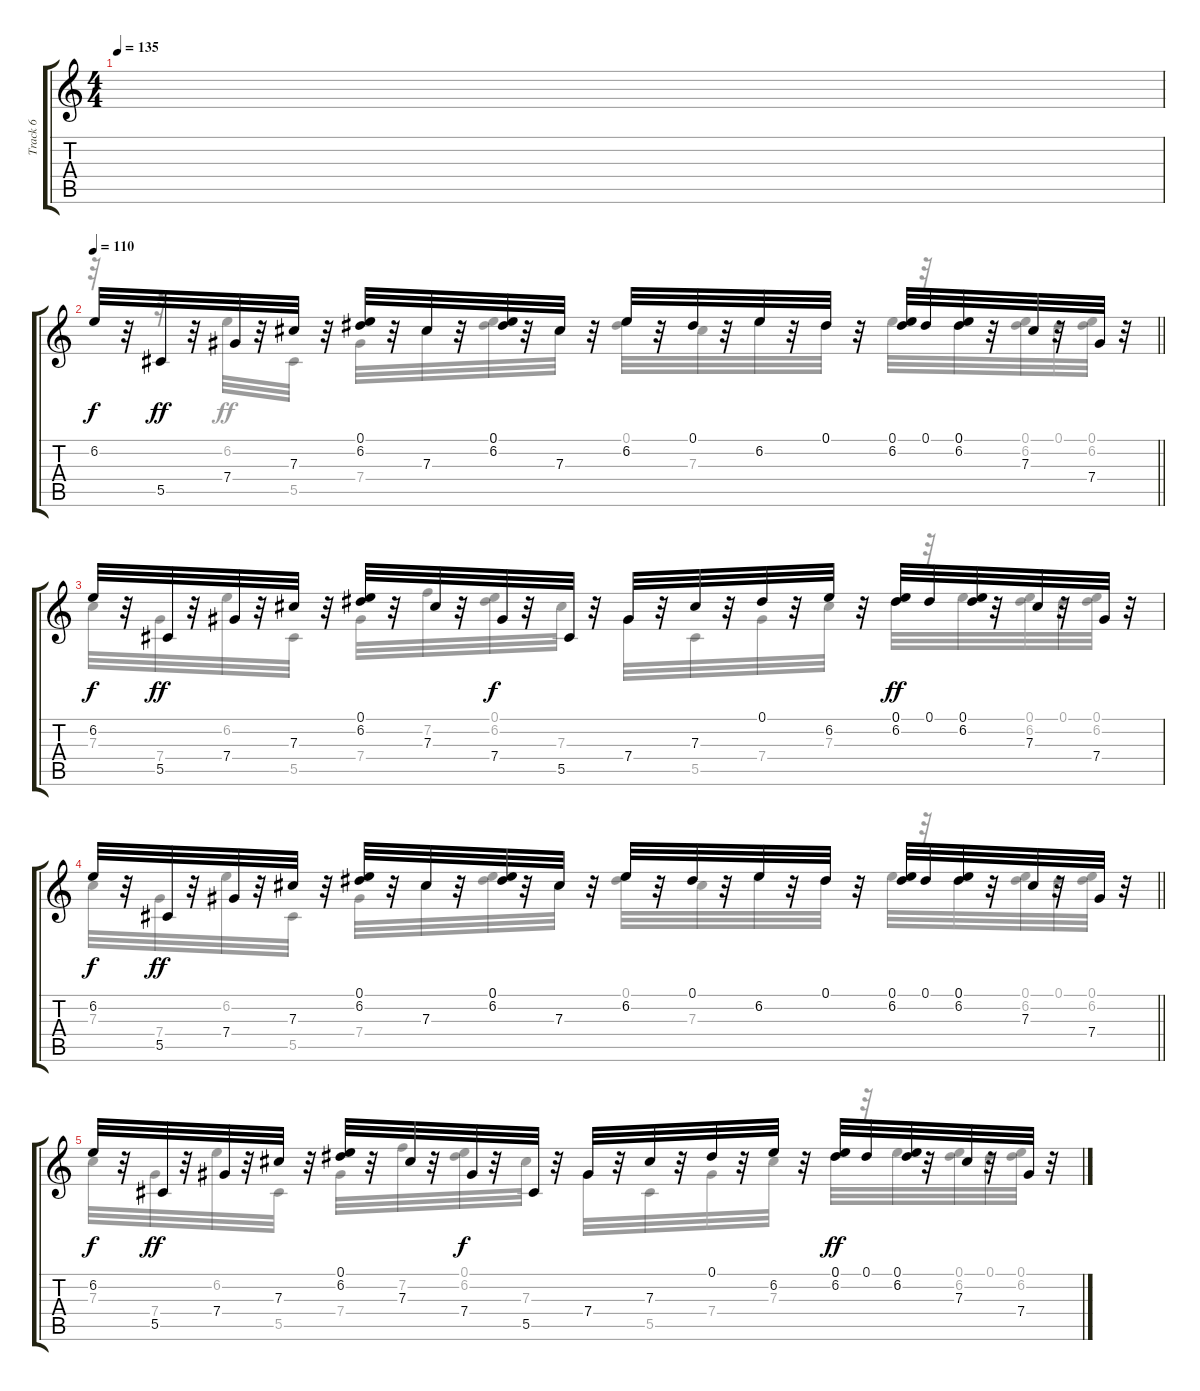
\track ("Track 6" "Track 6") {instrument acousticguitarsteel}
\staff {score tabs}
\tuning (Eb4 Bb3 Gb3 Db3 Ab2 Db2) {hide}
\voice
\ts (4 4)
\tempo 135
\clef g2
\ks c
|
\tempo 110
\barLineRight lightlight
6.2.32{volume 5 instrument lead1square} r.32 5.5.32{dy ff volume 11} r.32 7.4.32 r.32 7.3.32 r.32 (0.1 6.2).32 r.32 7.3.32 r.32 (0.1 6.2).32 r.32 7.3.32 r.32 6.2.32 r.32 0.1.32 r.32 6.2.32 r.32 0.1.32 r.32 (0.1 6.2).32 0.1.32 (0.1 6.2).32 r.32 7.3.32 r.32 7.4.32 r.32 |
6.2.32{dy f} r.32 5.5.32{dy ff} r.32 7.4.32 r.32 7.3.32 r.32 (0.1 6.2).32 r.32 7.3.32 r.32 7.4.32{dy f} r.32 5.5.32 r.32 7.4.32 r.32 7.3.32 r.32 0.1.32 r.32 6.2.32 r.32 (0.1 6.2).32{dy ff} 0.1.32 (0.1 6.2).32 r.32 7.3.32 r.32 7.4.32 r.32 |
\barLineRight lightlight
6.2.32{dy f} r.32 5.5.32{dy ff volume 5} r.32 7.4.32 r.32 7.3.32 r.32 (0.1 6.2).32 r.32 7.3.32 r.32 (0.1 6.2).32 r.32 7.3.32 r.32 6.2.32 r.32 0.1.32 r.32 6.2.32 r.32 0.1.32 r.32 (0.1 6.2).32 0.1.32 (0.1 6.2).32 r.32 7.3.32 r.32 7.4.32 r.32 |
6.2.32{dy f} r.32 5.5.32{dy ff} r.32 7.4.32 r.32 7.3.32 r.32 (0.1 6.2).32 r.32 7.3.32 r.32 7.4.32{dy f} r.32 5.5.32 r.32 7.4.32 r.32 7.3.32 r.32 0.1.32 r.32 6.2.32 r.32 (0.1 6.2).32{dy ff} 0.1.32 (0.1 6.2).32 r.32 7.3.32 r.32 7.4.32 r.32
\voice
\clef g2
\ottava regular
\simile none
\ks c
|
\barLineRight lightlight
r.32 r.32 r.32 r.32 6.2.32 r.32 5.5.32 r.32 7.4.32 r.32 7.3.32 r.32 (0.1 6.2).32 r.32 7.3.32 r.32 (0.1 6.2).32 r.32 7.3.32 r.32 6.2.32 r.32 0.1.32 r.32 6.2.32 r.32 0.1.32 r.32 (0.1 6.2).32 0.1.32 (0.1 6.2).32 r.32 |
7.3.32 r.32 7.4.32 r.32 6.2.32 r.32 5.5.32 r.32 7.4.32 r.32 7.2.32 r.32 (0.1 6.2).32 r.32 7.3.32 r.32 7.4.32 r.32 5.5.32 r.32 7.4.32 r.32 7.3.32 r.32 0.1.32 r.32 6.2.32 r.32 (0.1 6.2).32 0.1.32 (0.1 6.2).32 r.32 |
\barLineRight lightlight
7.3.32 r.32 7.4.32 r.32 6.2.32 r.32 5.5.32 r.32 7.4.32 r.32 7.3.32 r.32 (0.1 6.2).32 r.32 7.3.32 r.32 (0.1 6.2).32 r.32 7.3.32 r.32 6.2.32 r.32 0.1.32 r.32 6.2.32 r.32 0.1.32 r.32 (0.1 6.2).32 0.1.32 (0.1 6.2).32 r.32 |
7.3.32 r.32 7.4.32 r.32 6.2.32 r.32 5.5.32 r.32 7.4.32 r.32 7.2.32 r.32 (0.1 6.2).32 r.32 7.3.32 r.32 7.4.32 r.32 5.5.32 r.32 7.4.32 r.32 7.3.32 r.32 0.1.32 r.32 6.2.32 r.32 (0.1 6.2).32 0.1.32 (0.1 6.2).32 r.32
